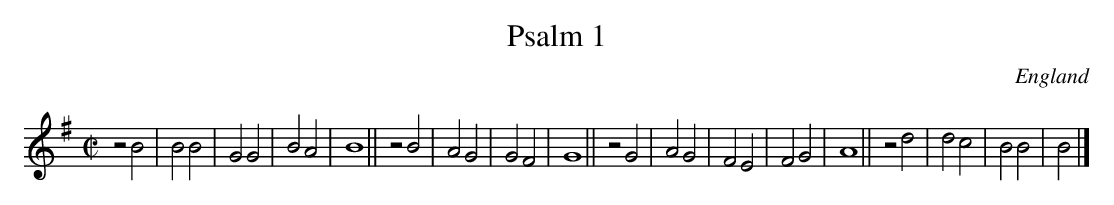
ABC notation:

X:1
T:Psalm 1
L:1/2
M:C|
O:England
K:G major
zB | BB | GG | BA | B2 || zB | AG | GF | G2 ||\
zG | AG | FE | FG | A2 || zd | dc | BB | B1 |]
